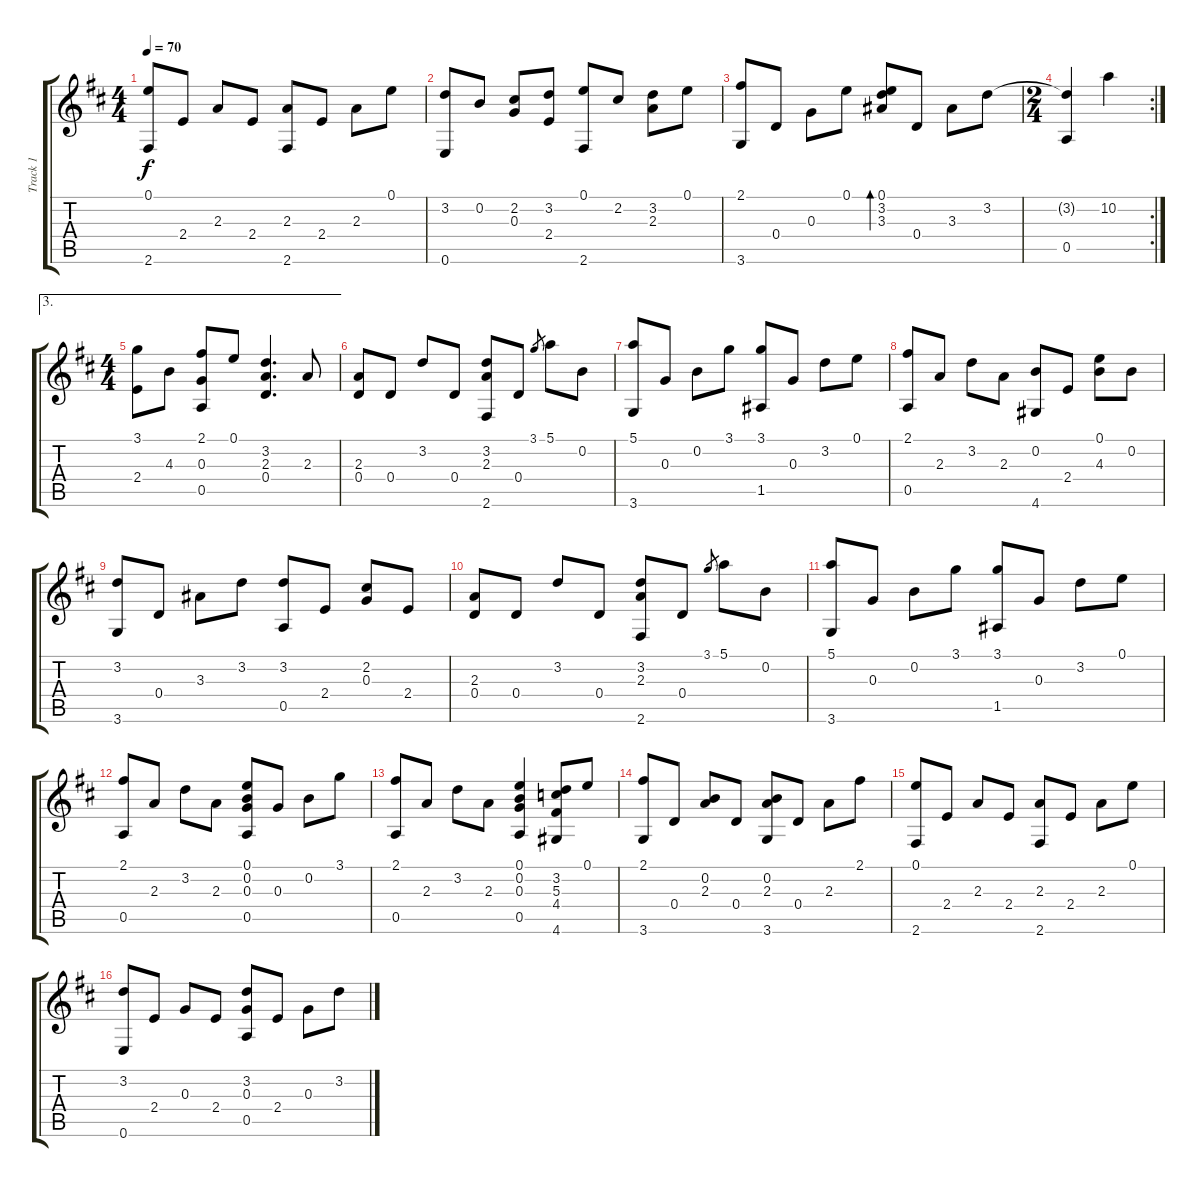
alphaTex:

\track ("Track 1" "Track 1") {instrument acousticguitarnylon}
\staff {score tabs}
\tuning (E4 B3 G3 D3 A2 E2) {hide}
\ts (4 4)
\tempo 70
\clef g2
\ks d
(0.1 2.6).8{dy f} 2.4.8 2.3.8 2.4.8 (2.3 2.6).8 2.4.8 2.3.8 0.1.8 |
(3.2 0.6).8 0.2.8 (2.2 0.3).8 (3.2 2.4).8 (0.1 2.6).8 2.2.8 (3.2 2.3).8 0.1.8 |
(2.1 3.6).8 0.4.8 0.3.8 0.1.8 (0.1 3.2 3.3).8{bd 60} 0.4.8 3.3.8 3.2.8 |
\rc 2
\ts (2 4)
(3.2{t} 0.5).4 10.2.4 |
\ae 3
\ts (4 4)
(3.1 2.4).8 4.3.8 (2.1 0.3 0.5).8 0.1.8 (3.2 2.3 0.4).4{d} 2.3.8 |
(2.3 0.4).8 0.4.8 3.2.8 0.4.8 (3.2 2.3 2.6).8 0.4.8 3.1.8{gr} 5.1.8 0.2.8 |
(5.1 3.6).8 0.3.8 0.2.8 3.1.8 (3.1 1.5).8 0.3.8 3.2.8 0.1.8 |
(2.1 0.5).8 2.3.8 3.2.8 2.3.8 (0.2 4.6).8 2.4.8 (0.1 4.3).8 0.2.8 |
(3.2 3.6).8 0.4.8 3.3.8 3.2.8 (3.2 0.5).8 2.4.8 (2.2 0.3).8 2.4.8 |
(2.3 0.4).8 0.4.8 3.2.8 0.4.8 (3.2 2.3 2.6).8 0.4.8 3.1.8{gr} 5.1.8 0.2.8 |
(5.1 3.6).8 0.3.8 0.2.8 3.1.8 (3.1 1.5).8 0.3.8 3.2.8 0.1.8 |
(2.1 0.5).8 2.3.8 3.2.8 2.3.8 (0.1 0.2 0.3 0.5).8 0.3.8 0.2.8 3.1.8 |
(2.1 0.5).8 2.3.8 3.2.8 2.3.8 (0.1 0.2 0.3 0.5).4 (3.2 5.3 4.4 4.6).8 0.1.8 |
(2.1 3.6).8 0.4.8 (0.2 2.3).8 0.4.8 (0.2 2.3 3.6).8 0.4.8 2.3.8 2.1.8 |
(0.1 2.6).8 2.4.8 2.3.8 2.4.8 (2.3 2.6).8 2.4.8 2.3.8 0.1.8 |
(3.2 0.6).8 2.4.8 0.3.8 2.4.8 (3.2 0.3 0.5).8 2.4.8 0.3.8 3.2.8
